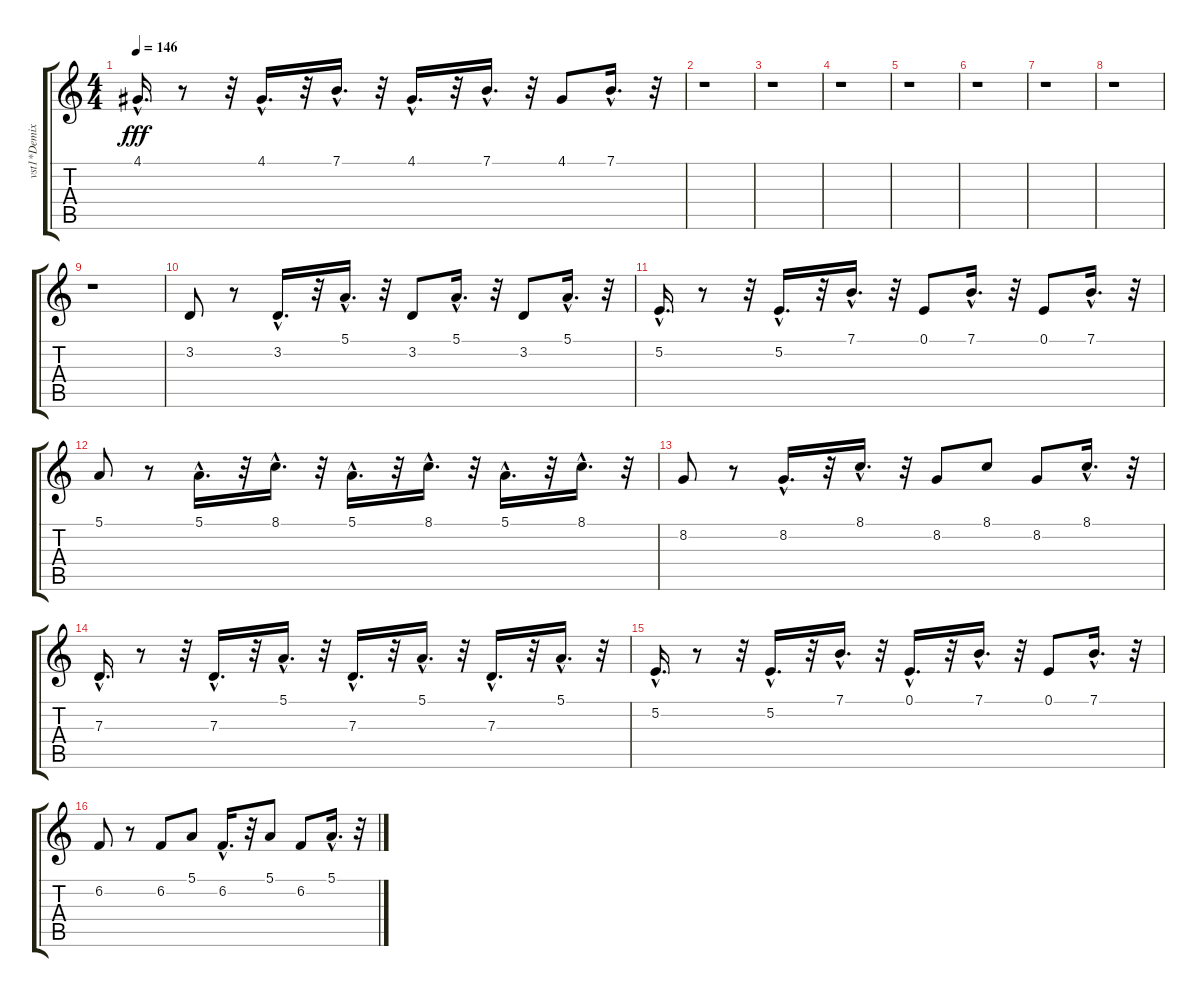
\track ("vst1*Demixed 05" "vst1*Demix") {instrument oboe}
\staff {score tabs}
\tuning (E4 B3 G3 D3 A2 E2) {hide}
\ts (4 4)
\tempo 146
\clef g2
\ks c
4.1{hac}.16{d dy fff} r.8 r.32 4.1{hac}.16{d} r.32 7.1{hac}.16{d} r.32 4.1{hac}.16{d} r.32 7.1{hac}.16{d} r.32 4.1.8 7.1{hac}.16{d} r.32 |
r.1 |
r.1 |
r.1 |
r.1 |
r.1 |
r.1 |
r.1 |
r.1 |
3.2.8 r.8 3.2{hac}.16{d} r.32 5.1{hac}.16{d} r.32 3.2.8 5.1{hac}.16{d} r.32 3.2.8 5.1{hac}.16{d} r.32 |
5.2{hac}.16{d} r.8 r.32 5.2{hac}.16{d} r.32 7.1{hac}.16{d} r.32 0.1.8 7.1{hac}.16{d} r.32 0.1.8 7.1{hac}.16{d} r.32 |
5.1.8 r.8 5.1{hac}.16{d} r.32 8.1{hac}.16{d} r.32 5.1{hac}.16{d} r.32 8.1{hac}.16{d} r.32 5.1{hac}.16{d} r.32 8.1{hac}.16{d} r.32 |
8.2.8 r.8 8.2{hac}.16{d} r.32 8.1{hac}.16{d} r.32 8.2.8 8.1.8 8.2.8 8.1{hac}.16{d} r.32 |
7.3{hac}.16{d} r.8 r.32 7.3{hac}.16{d} r.32 5.1{hac}.16{d} r.32 7.3{hac}.16{d} r.32 5.1{hac}.16{d} r.32 7.3{hac}.16{d} r.32 5.1{hac}.16{d} r.32 |
5.2{hac}.16{d} r.8 r.32 5.2{hac}.16{d} r.32 7.1{hac}.16{d} r.32 0.1{hac}.16{d} r.32 7.1{hac}.16{d} r.32 0.1.8 7.1{hac}.16{d} r.32 |
6.2.8 r.8 6.2.8 5.1.8 6.2{hac}.16{d} r.32 5.1.8 6.2.8 5.1{hac}.16{d} r.32
